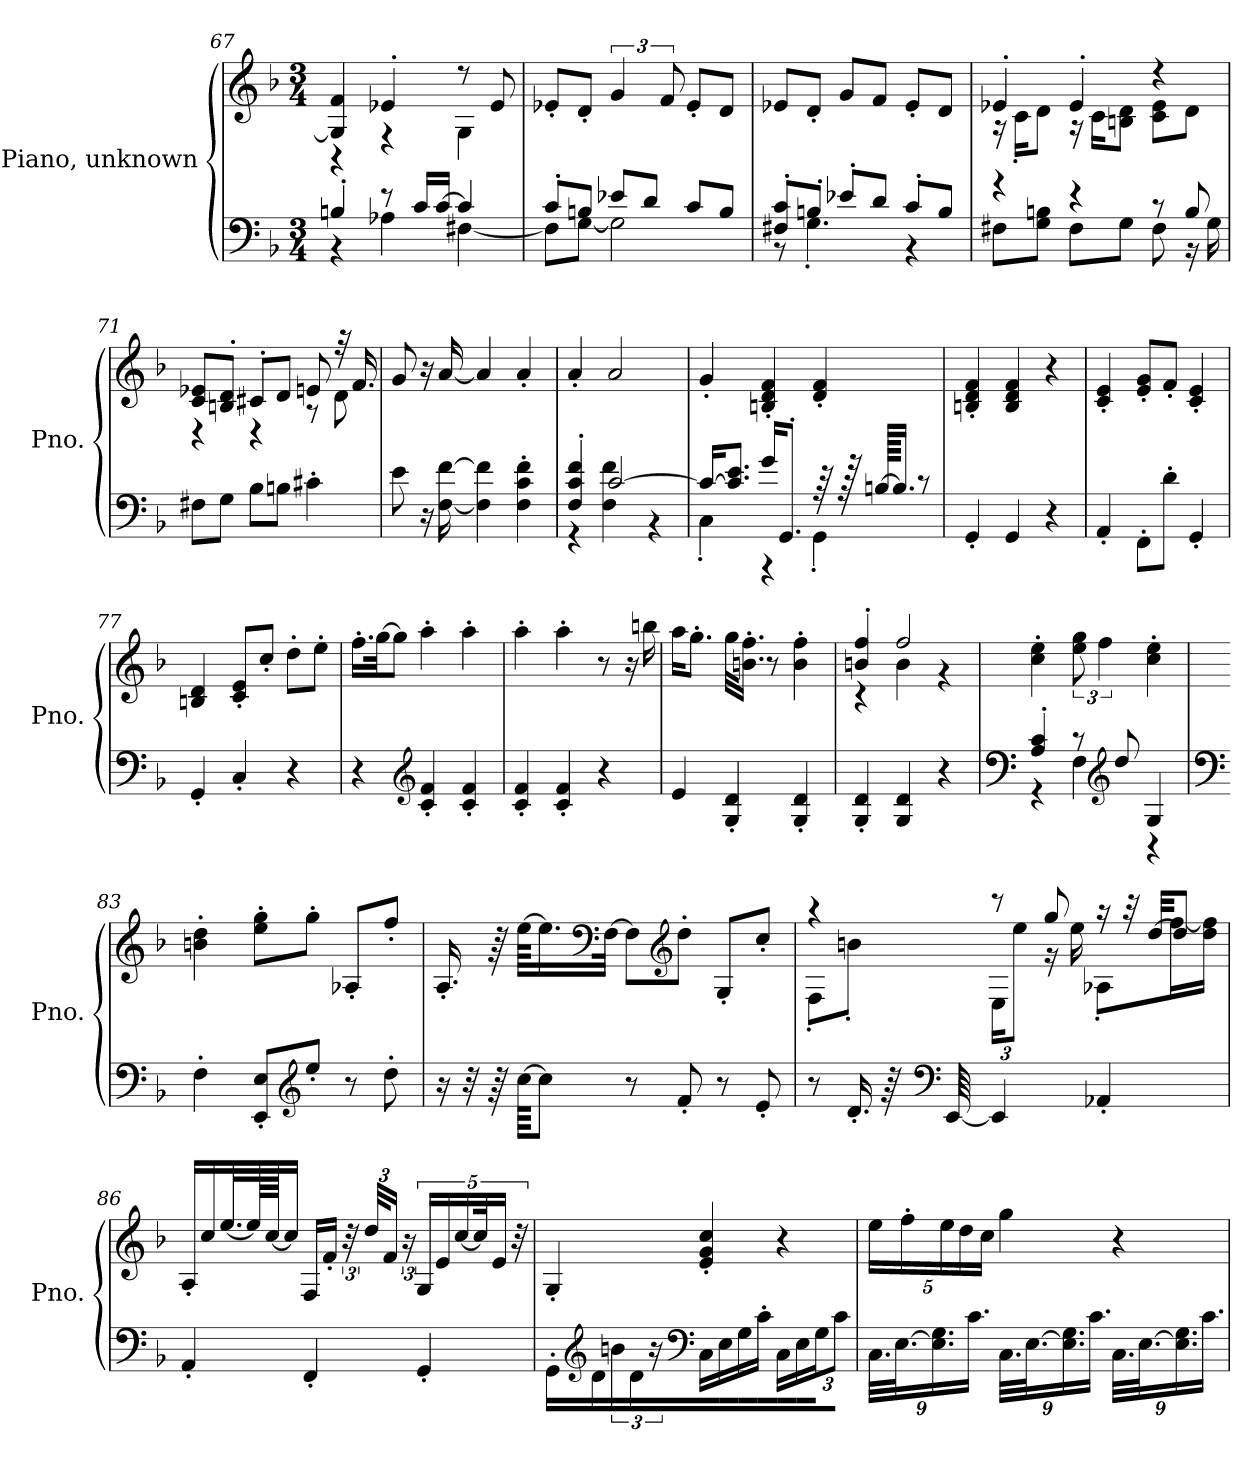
**kern	**kern
*part1	*part1
*staff2	*staff1
*I"Piano, unknown	*
*I'Pno.	*
*clefF4	*clefG2
*k[b-]	*k[b-]
*M3/4	*M3/4
=67	=67
*^	*^
4Bn'/	4r	4G/] 4f/	4r
8r	4A-X\	4e-X'/	4r
16c/LL	.	.	.
[16c/JJ	.	.	.
4c/]	[4F#X\	8r	4G\
.	.	8e-/	.
*	*	*v	*v
=68	=68	=68
8c'/L	8F#\L]	8e-X'/L
8Bn/J	[8G\J	8d'/J
8e-X/L	2G\]	6g/
8d/J	.	.
.	.	12f/
8c/L	.	8e-'/L
8B/J	.	8d/J
!!LO:LB:g=z
=69	=69	=69
8F#X/' 8c/'L	8r	8e-X/L
8Bn'/J	4.G'\	8d'/J
8e-X'/L	.	8g/L
8d/J	.	8f/J
8c'/L	4r	8e-'/L
8B/J	.	8d/J
=70	=70	=70
*	*	*^
4r	8F#X\L	4e-X'/	16r
.	.	.	16c'\KL
.	8G\ 8Bn\J	.	8d\J
4r	8F#\L	4e-'/	16r
.	.	.	16c\KL
.	8G\J	.	8Bn\ 8d\J
8r	8F#\	4r	8c\ 8e-\L
8B/	16r	.	8d\J
.	16G\	.	.
*v	*v	*	*
=71	=71	=71
8F#X\L	8c/ 8e-X/L	4r
8G\J	8Bn/' 8d/'J	.
8B-\L	8c#X'/L	4r
8Bn\J	8d/J	.
4c#X'\	8en/	8r
.	32r	8d\
.	16.f/	.
*	*v	*v
=72	=72
8e\	8g/
16r	16r
[16F\ [16f\	[16a/
4F\] 4f\]	4a/]
4F\' 4c\' 4f\'	4a'/
!!LO:LB:g=z
=73	=73
*^	*
4F/' 4c/' 4f/'	4r	4a'/
[2c/	4F\ 4f\	2a/
.	4r	.
=74	=74	=74
16c/KL_	4C'\	4g'/
8.c/] 8.e/J	.	.
16g/KL	4r	4Bn/' 4d/' 4f/'
8.GG'/J	.	.
64r	4GG'\	4d/' 4f/'
128r	.	.
[128Bn/KKKLL	.	.
16.B/JJ]	.	.
8r	.	.
*v	*v	*
=75	=75
4GG'/	4Bn/' 4d/' 4f/'
4GG/	4B/ 4d/ 4f/
4r	4r
=76	=76
4AA'/	4c/' 4e/'
8FF'\L	8e/' 8g/'L
8d'\J	8f'/J
4GG'/	4c/' 4e/'
=77	=77
4GG'/	4Bn/ 4d/
4C'/	8c/' 8e/'L
.	8cc'/J
4r	8dd'\L
.	8ee'\J
=78	=78
4r	16.ff'\LL
.	[32gg\JK
.	8gg\J]
*clefG2	*
4c/' 4f/'	4aa'\
4c/' 4f/'	4aa'\
!!LO:LB:g=z
=79	=79
4c/' 4f/'	4aa'\
4c/' 4f/'	4aa'\
4r	8r
.	16r
.	16bbn\
=80	=80
4e/	16aa\KL
.	8.gg'\J
4G/' 4d/'	32gg\KLL
.	16.bn\' 16.ff\'JJ
.	8r
4G/' 4d/'	4b\' 4ff\'
=81	=81
*	*^
4G/' 4d/'	4bn/' 4ff/'	4r
4G/ 4d/	2ff/	4b\
4r	.	4r
*	*v	*v
=82	=82
*clefF4	*
*^	*
4A/' 4c/'	4r	4cc\' 4ee\'
8r	4F\	12ee\ 12gg\
.	.	6ff\
*clefG2	*	*
8dd/	.	.
4G/	4r	4cc\' 4ee\'
*v	*v	*
=83	=83
*clefF4	*
4F'\	4bn\' 4dd\'
8EE/' 8E/'L	8ee\' 8gg\'L
*clefG2	*
8ee'/J	8gg'\J
8r	8A-X'/L
8dd'\	8ff'/J
!!LO:LB:g=z
=84	=84
16r	16.A'/
32r	.
64r	64r
[64cc\KKKL	[64ee\KKLL
8cc\J]	16.ee\]
*	*clefF4
.	[32F\JJk
8r	8F\L]
*	*clefG2
8f'/	8dd'\J
8r	8G'/L
8e'/	8cc'/J
=85	=85
*	*^
8r	4r	8F'\L
16.d'/	.	8bn'\J
64r	.	.
*clefF4	*	*
[64EE/	.	.
*	*	*Xbrackettup
4EE/]	8r	24E\KL
.	.	12ee\J
.	8gg/	16r
.	.	16ee\
4AA-X'/	16r	8A-X'\L
.	32r	.
.	[32dd/KKL	.
.	8dd/J]	[16ff\L
.	.	16dd\ 16ff\]JJ
*	*v	*v
!!LO:LB:g=z
=86	=86
4AA'/	16A'/LL
.	16cc/
.	[32.ee/L
.	128ee/LL]
.	[128cc/JJJ
.	16cc/JJ]
4FF'/	16F/LL
.	16f'/JJ
*	*brackettup
.	48r
.	48dd/KLL
.	24f/JJ
.	24r
4GG'/	20G/LL
.	20e/
.	[20cc/
.	40cc/K]
.	20e/JJ
.	40r
=87	=87
16GG'/LL	4G'/
*clefG2	*
16d/	.
24bn/	.
24d/JJ	.
24r	.
*clefF4	*
16C\LL	4e/' 4g/' 4cc/'
16E\	.
16G\	.
16c'\JJ	.
16C\LL	4r
16E\	.
*Xbrackettup	*
24G\J	.
12c\J	.
!!LO:PB:g=z
=88	=88
*	*Xbrackettup
36.C\LLL	20ee\LL
[36.E\J	.
.	20ff'\
18.E\] 18.G\	.
.	20ee\
.	20dd\
18.c\JJ	.
.	20cc\JJ
36.C\LLL	4gg\
[36.E\J	.
18.E\] 18.G\	.
18.c\JJ	.
36.C\LLL	4r
[36.E\J	.
18.E\] 18.G\	.
18.c\JJ	.
=	=
*-	*-
